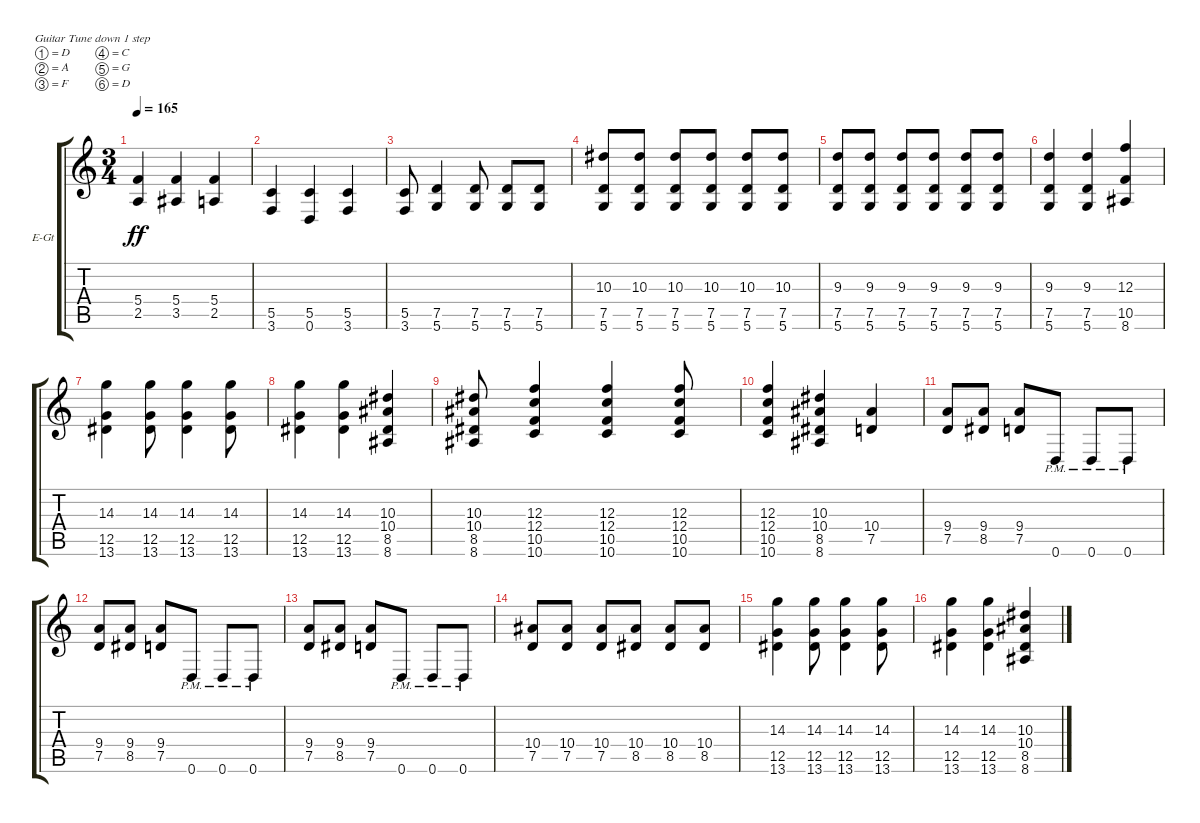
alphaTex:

\bracketExtendMode groupsimilarinstruments
\firstSystemTrackNameOrientation horizontal
\otherSystemsTrackNameOrientation horizontal
\track ("Electric Guitar 1" "E-Gt") {instrument distortionguitar}
\staff {score tabs}
\tuning (D4 A3 F3 C3 G2 D2)
\ts (3 4)
\tempo 165
\clef g2
\ks c
(2.5 5.4).4{dy ff} (3.5 5.4).4 (2.5 5.4).4 |
(3.6 5.5).4 (0.6 5.5).4 (3.6 5.5).4 |
(3.6 5.5).8 (5.6 7.5).4 (5.6 7.5).8 (5.6 7.5).8 (5.6 7.5).8 |
(5.6 7.5 10.3).8 (5.6 7.5 10.3).8 (5.6 7.5 10.3).8 (5.6 7.5 10.3).8 (5.6 7.5 10.3).8 (5.6 7.5 10.3).8 |
(5.6 7.5 9.3).8 (5.6 7.5 9.3).8 (5.6 7.5 9.3).8 (5.6 7.5 9.3).8 (5.6 7.5 9.3).8 (5.6 7.5 9.3).8 |
(5.6 7.5 9.3).4 (5.6 7.5 9.3).4 (8.6 10.5 12.3).4 |
(14.3 12.5 13.6).4 (12.5 14.3 13.6).8 (12.5 14.3 13.6).4 (12.5 14.3 13.6).8 |
(12.5 14.3 13.6).4 (12.5 14.3 13.6).4 (8.5 10.3 8.6 10.4).4 |
(10.3 8.5 8.6 10.4).8 (10.6 10.5 12.4 12.3).4 (10.5 12.3 12.4 10.6).4 (10.5 12.3 12.4 10.6).8 |
(10.5 12.3 10.6 12.4).4 (8.5 10.4 8.6 10.3).4 (7.5 10.4).4 |
(7.5 9.4).8 (8.5 9.4).8 (7.5 9.4).8 0.6{pm}.8 0.6{pm}.8 0.6{pm}.8 |
(7.5 9.4).8 (8.5 9.4).8 (7.5 9.4).8 0.6{pm}.8 0.6{pm}.8 0.6{pm}.8 |
(7.5 9.4).8 (8.5 9.4).8 (7.5 9.4).8 0.6{pm}.8 0.6{pm}.8 0.6{pm}.8 |
(10.4 7.5).8 (10.4 7.5).8 (10.4 7.5).8 (10.4 8.5).8 (10.4 8.5).8 (10.4 8.5).8 |
(14.3 12.5 13.6).4 (12.5 14.3 13.6).8 (12.5 14.3 13.6).4 (12.5 14.3 13.6).8 |
(12.5 14.3 13.6).4 (12.5 14.3 13.6).4 (8.5 10.3 8.6 10.4).4
